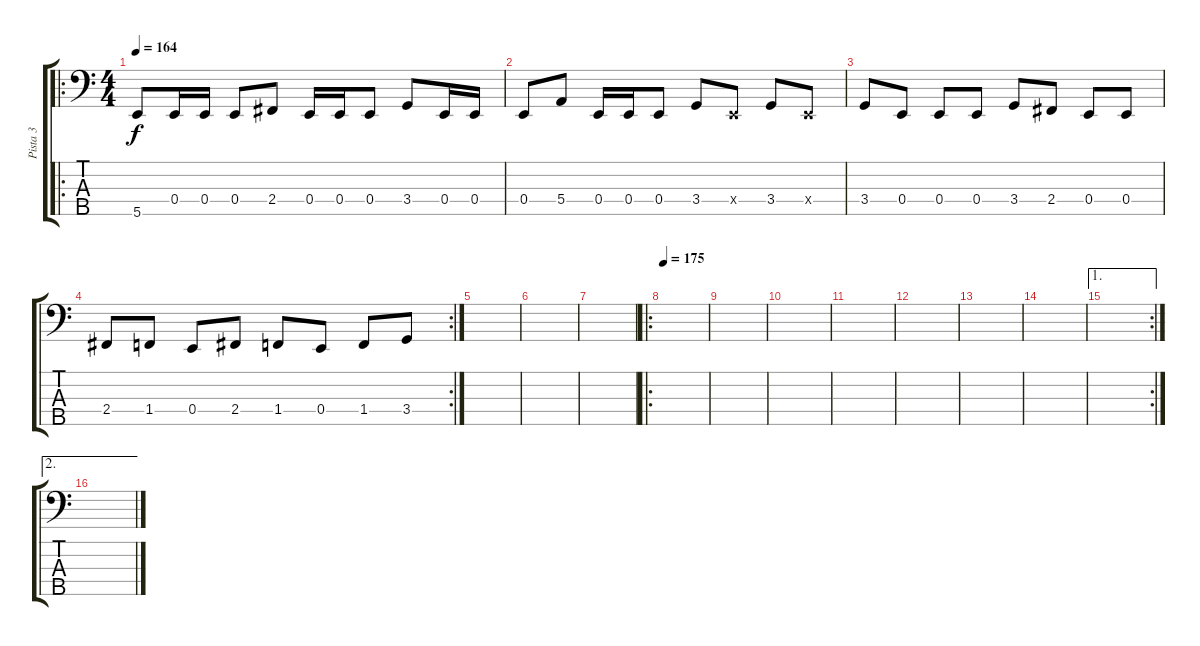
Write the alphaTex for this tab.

\track ("Pista 3" "Pista 3") {mute instrument electricbasspick}
\staff {score tabs}
\tuning (G2 D2 A1 E1 B0) {hide}
\ro
\ts (4 4)
\tempo 164
\clef f4
\ks c
5.5.8{dy f} 0.4.16 0.4.16 0.4.8 2.4.8 0.4.16 0.4.16 0.4.8 3.4.8 0.4.16 0.4.16 |
0.4.8 5.4.8 0.4.16 0.4.16 0.4.8 3.4.8 0.4{x}.8 3.4.8 0.4{x}.8 |
3.4.8 0.4.8 0.4.8 0.4.8 3.4.8 2.4.8 0.4.8 0.4.8 |
\rc 2
2.4.8 1.4.8 0.4.8 2.4.8 1.4.8 0.4.8 1.4.8 3.4.8 |
|
|
|
\ro
\tempo 175
|
|
|
|
|
|
|
\ae 1
\rc 2
|
\ae 2
